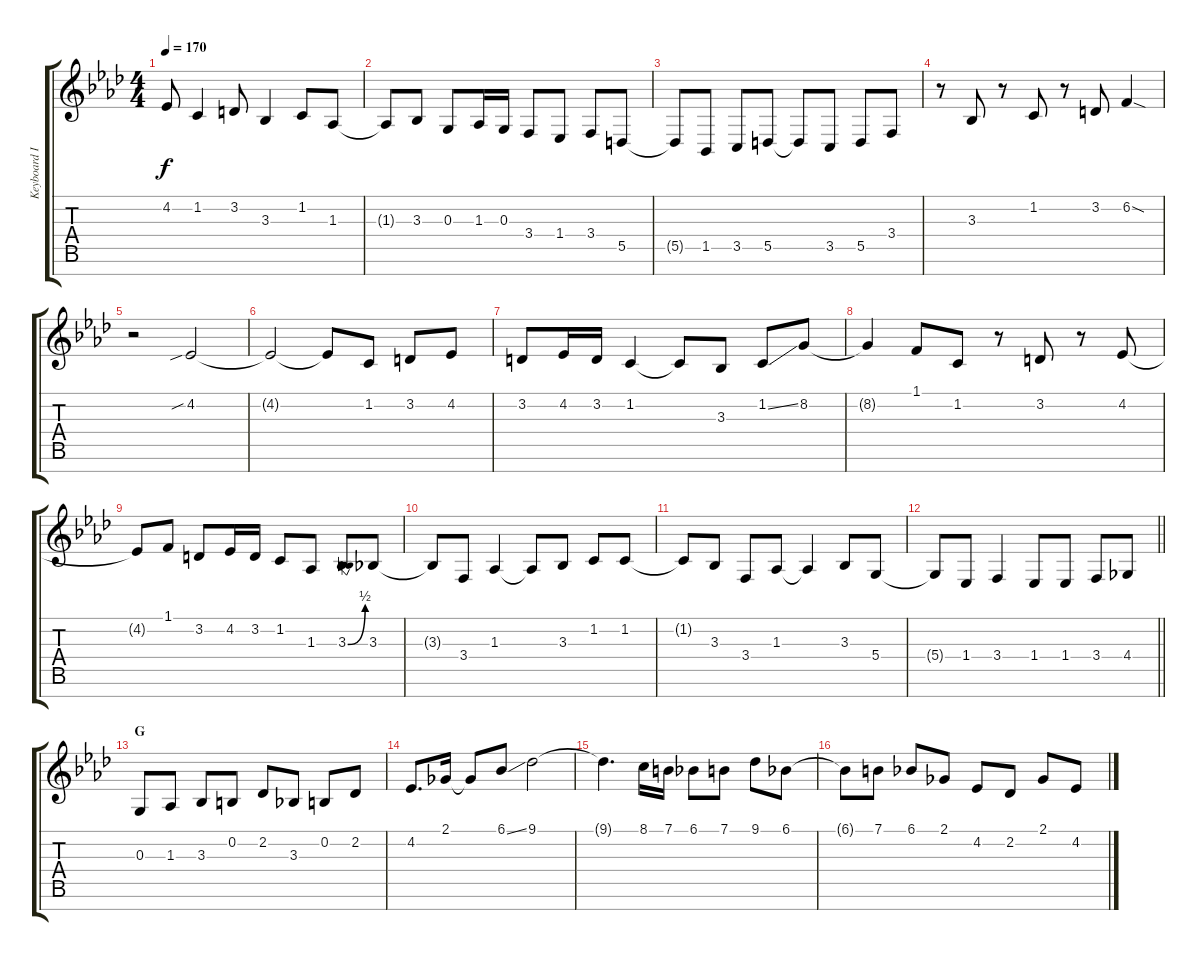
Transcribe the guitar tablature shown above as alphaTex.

\track ("Keyboard I (Lead)" "Keyboard I") {instrument pad4choir}
\staff {score tabs}
\tuning (E4 B3 G3 D3 A2 E2 B1) {hide}
\ts (4 4)
\tempo 170
\clef g2
\ks ab
4.2.8{dy f} 1.2.4 3.2.8 3.3.4 1.2.8 1.3.8 |
1.3{t}.8 3.3.8 0.3.8 1.3.16 0.3.16 3.4.8 1.4.8 3.4.8 5.5.8 |
5.5{t}.8 1.5.8 3.5.8 5.5.8 5.5{t}.8 3.5.8 5.5.8 3.4.8 |
r.8 3.3.8 r.8 1.2.8 r.8 3.2.8 6.2{sod}.4 |
r.2 4.2{sib}.2 |
4.2{t}.2 4.2{t}.8 1.2.8 3.2.8 4.2.8 |
3.2.8 4.2.16 3.2.16 1.2.4 1.2{t}.8 3.3.8 1.2{ss}.8 8.2.8 |
8.2{t}.4 1.1.8 1.2.8 r.8 3.2.8 r.8 4.2.8 |
4.2{t}.8 1.1.8 3.2.8 4.2.16 3.2.16 1.2.8 1.3.8 3.3{be (bend 0 0 60 2)}.8 3.3.8 |
3.3{t}.8 3.4.8 1.3.4 1.3{t}.8 3.3.8 1.2.8 1.2.8 |
1.2{t}.8 3.3.8 3.4.8 1.3.8 1.3{t}.4 3.3.8 5.4.8 |
\barLineRight lightlight
5.4{t}.8 1.4.8 3.4.4 1.4.8 1.4.8 3.4.8 4.4.8 |
\section ("" "G")
0.3.8 1.3.8 3.3.8 0.2.8 2.2.8 3.3.8 0.2.8 2.2.8 |
4.2.8{d} 2.1.16 2.1{t}.8 6.1{ss}.8 9.1.2 |
9.1{t}.4{d} 8.1.16 7.1.16 6.1.8 7.1.8 9.1.8 6.1.8 |
6.1{t}.8 7.1.8 6.1.8 2.1.8 4.2.8 2.2.8 2.1.8 4.2.8
